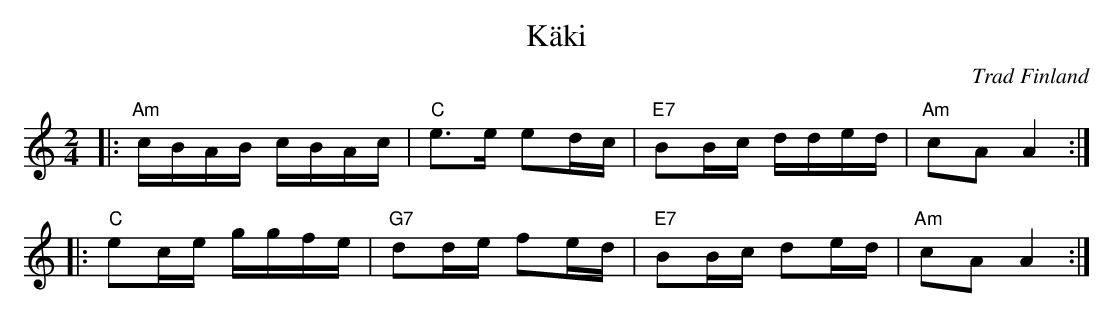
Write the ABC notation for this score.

X:1
T: K\"aki
O: Trad Finland
M: 2/4
L: 1/16
K: Am
|: "Am"cBAB cBAc |  "C"e3e  e2dc | "E7"B2Bc dded | "Am"c2A2 A4 :|
|:  "C"e2ce ggfe | "G7"d2de f2ed | "E7"B2Bc d2ed | "Am"c2A2 A4 :|
